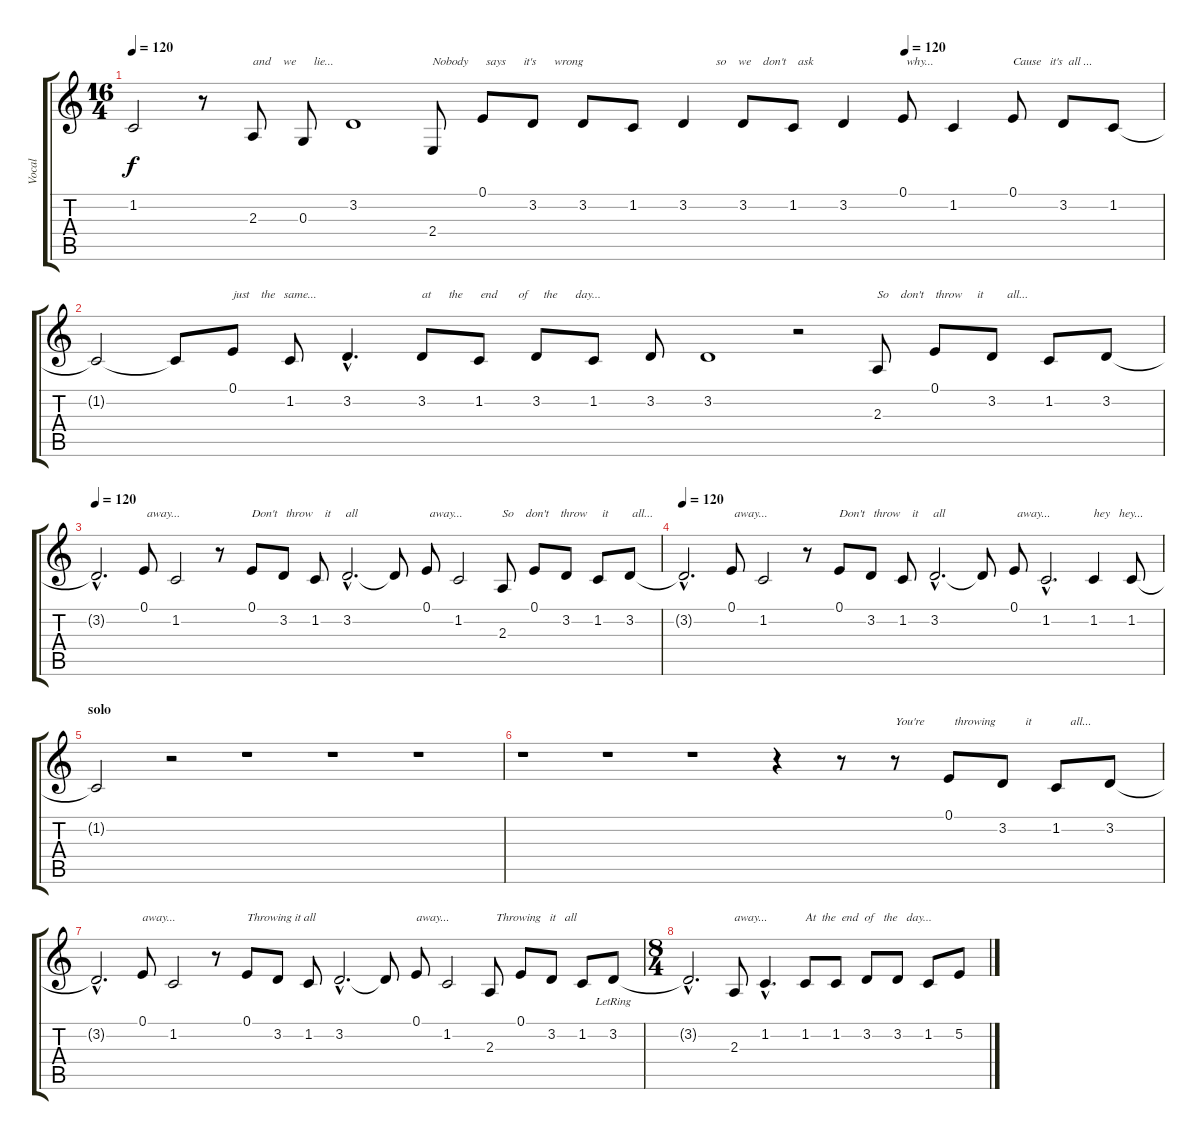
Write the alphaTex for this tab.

\track ("Vocal" "Vocal") {instrument clarinet}
\staff {score tabs}
\tuning (E4 B3 G3 D3 A2 E2) {hide}
\ts (16 4)
\tempo 120
\tempo (120 0.75)
\clef g2
\ks c
1.2{t}.2{dy f} r.8 2.3.8{txt "and    we      lie..."} 0.3.8 3.2.1 2.4.8{txt "Nobody      says      it's      wrong "} 0.1.8 3.2.8 3.2.8 1.2.8 3.2.4{txt "           so    we    don't    ask "} 3.2.8 1.2.8 3.2.4 0.1.8{txt " why..."} 1.2.4 0.1.8{txt "Cause   it's  all ..."} 3.2.8 1.2.8 |
1.2{t}.2 1.2{t}.8 0.1.8{txt "just    the   same..."} 1.2.8 3.2{hac}.4{d} 3.2.8{txt "at      the      end       of     the      day..."} 1.2.8 3.2.8 1.2.8 3.2.8 3.2.1 r.2 2.3.8{txt "So    don't    throw     it        all..."} 0.1.8 3.2.8 1.2.8 3.2.8 |
\tempo 120
3.2{hac t}.2{d} 0.1.8{txt " away..."} 1.2.2 r.8 0.1.8{txt "Don't   throw    it     all"} 3.2.8 1.2.8 3.2{hac}.2{d} 3.2{t}.8 0.1.8{txt " away..."} 1.2.2 2.3.8{txt "So    don't    throw     it        all..."} 0.1.8 3.2.8 1.2.8 3.2.8 |
\tempo 120
3.2{hac t}.2{d} 0.1.8{txt " away..."} 1.2.2 r.8 0.1.8{txt "Don't   throw    it     all"} 3.2.8 1.2.8 3.2{hac}.2{d} 3.2{t}.8 0.1.8{txt " away..."} 1.2{hac}.2{d} 1.2.4{txt "hey   hey..."} 1.2.8 |
\section ("" "solo")
1.2{t}.2 r.2 r.1 r.1 r.1 |
r.1 r.1 r.1 r.4 r.8 r.8{txt "You're "} 0.1.8{txt "  throwing          it             all..."} 3.2.8 1.2.8 3.2.8 |
3.2{hac t}.2{d} 0.1.8{txt "away..."} 1.2.2 r.8 0.1.8{txt "Throwing it all"} 3.2.8 1.2.8 3.2{hac}.2{d} 3.2{t}.8 0.1.8{txt "away..."} 1.2.2 2.3.8{txt "  Throwing   it   all"} 0.1.8 3.2.8 1.2.8 3.2{lr}.8 |
\ts (8 4)
3.2{hac t}.2{d} 2.3.8{txt "away..."} 1.2{hac}.4{d} 1.2.8{txt "At  the  end  of   the   day..."} 1.2.8 3.2.8 3.2.8 1.2.8 5.2.8
